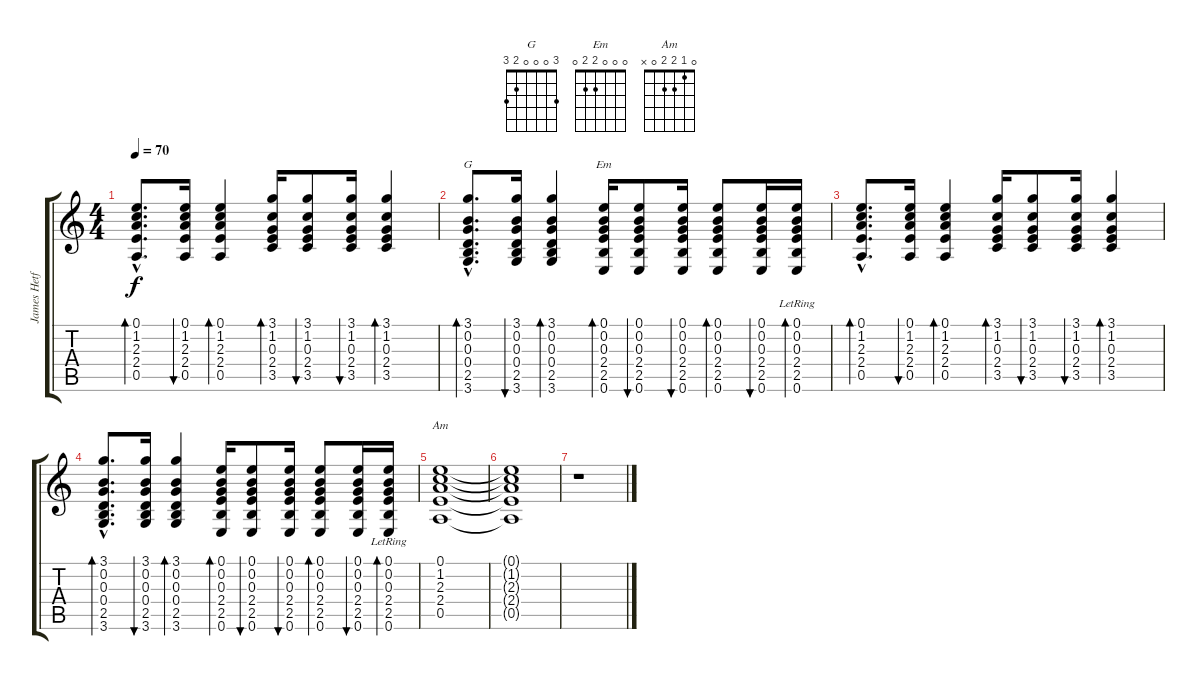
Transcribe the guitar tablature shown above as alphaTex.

\track ("James Hetfield (Acoustic Guitar)" "James Hetf") {instrument acousticguitarnylon}
\staff {score tabs}
\tuning (E4 B3 G3 D3 A2 E2) {hide}
\chord ("G" 3 0 0 0 2 3)
\chord ("Em" 0 0 0 2 2 0)
\chord ("Am" 0 1 2 2 0 x)
\ts (4 4)
\tempo 70
\clef g2
\ks c
(0.1{hac} 1.2{hac} 2.3{hac} 2.4{hac} 0.5{hac}).8{d bd 30 dy f} (0.1 1.2 2.3 2.4 0.5).16{bu 30} (0.1 1.2 2.3 2.4 0.5).4{bd 30} (3.1 1.2 0.3 2.4 3.5).16{bd 30} (3.1 1.2 0.3 2.4 3.5).8{bu 30} (3.1 1.2 0.3 2.4 3.5).16{bu 30} (3.1 1.2 0.3 2.4 3.5).4{bd 30} |
(3.1{hac} 0.2{hac} 0.3{hac} 0.4{hac} 2.5{hac} 3.6{hac}).8{d bd 30 ch "G"} (3.1 0.2 0.3 0.4 2.5 3.6).16{bu 30} (3.1 0.2 0.3 0.4 2.5 3.6).4{bd 30} (0.1 0.2 0.3 2.4 2.5 0.6).16{bd 30 ch "Em"} (0.1 0.2 0.3 2.4 2.5 0.6).8{bu 30} (0.1 0.2 0.3 2.4 2.5 0.6).16{bu 30} (0.1 0.2 0.3 2.4 2.5 0.6).8{bd 30} (0.1 0.2 0.3 2.4 2.5 0.6).16{bu 30} (0.1{lr} 0.2 0.3{lr} 2.4{lr} 2.5{lr} 0.6{lr}).16{bd 30} |
(0.1{hac} 1.2{hac} 2.3{hac} 2.4{hac} 0.5{hac}).8{d bd 30} (0.1 1.2 2.3 2.4 0.5).16{bu 30} (0.1 1.2 2.3 2.4 0.5).4{bd 30} (3.1 1.2 0.3 2.4 3.5).16{bd 30} (3.1 1.2 0.3 2.4 3.5).8{bu 30} (3.1 1.2 0.3 2.4 3.5).16{bu 30} (3.1 1.2 0.3 2.4 3.5).4{bd 30} |
(3.1{hac} 0.2{hac} 0.3{hac} 0.4{hac} 2.5{hac} 3.6{hac}).8{d bd 30} (3.1 0.2 0.3 0.4 2.5 3.6).16{bu 30} (3.1 0.2 0.3 0.4 2.5 3.6).4{bd 30} (0.1 0.2 0.3 2.4 2.5 0.6).16{bd 30} (0.1 0.2 0.3 2.4 2.5 0.6).8{bu 30} (0.1 0.2 0.3 2.4 2.5 0.6).16{bu 30} (0.1 0.2 0.3 2.4 2.5 0.6).8{bd 30} (0.1 0.2 0.3 2.4 2.5 0.6).16{bu 30} (0.1{lr} 0.2 0.3{lr} 2.4{lr} 2.5{lr} 0.6{lr}).16{bd 30} |
(0.1 1.2 2.3 2.4 0.5).1{ch "Am"} |
(0.1{t} 1.2{t} 2.3{t} 2.4{t} 0.5{t}).1 |
r.1
